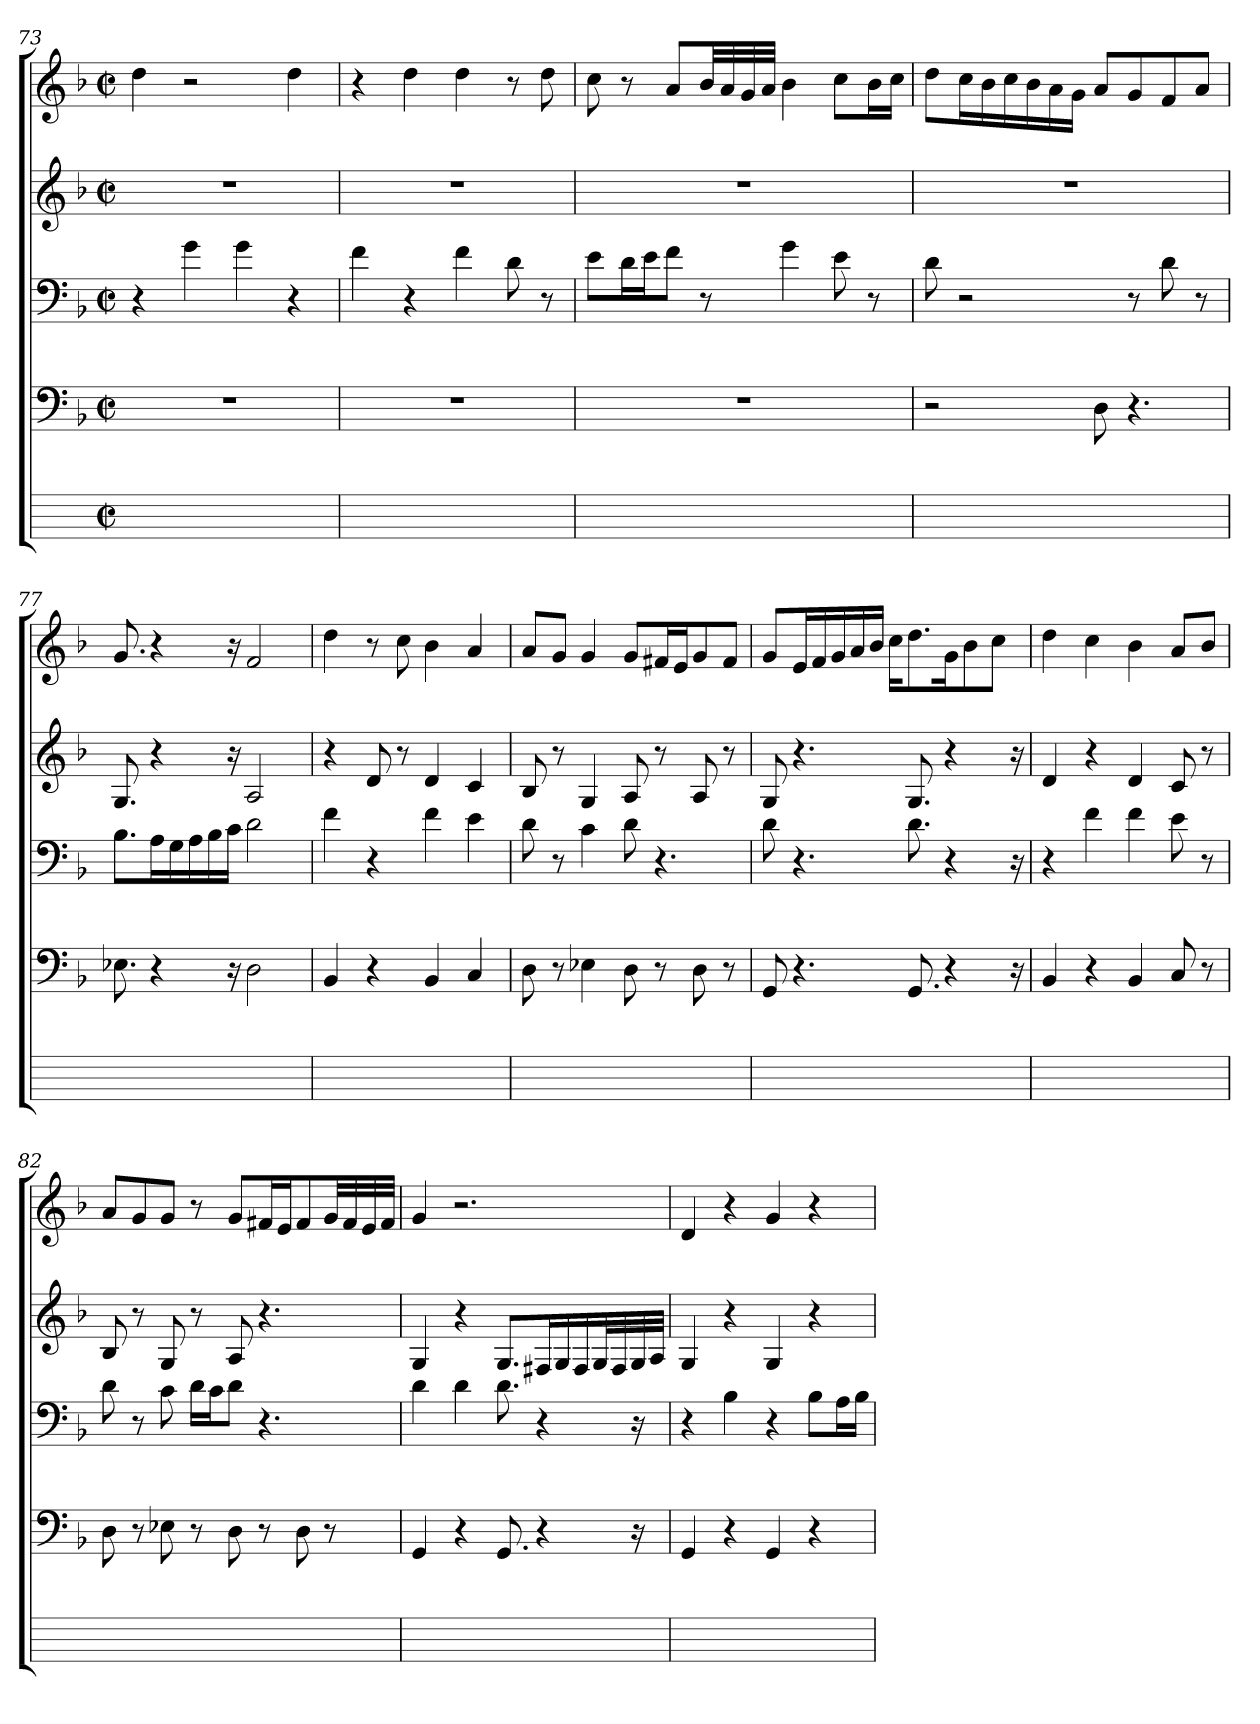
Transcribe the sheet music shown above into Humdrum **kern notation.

**kern	**kern	**kern	**kern	**kern
*part5	*part4	*part3	*part2	*part1
*staff5	*staff4	*staff3	*staff2	*staff1
*	*clefF4	*clefF4	*clefG2	*clefG2
*	*k[b-]	*k[b-]	*k[b-]	*k[b-]
*	*F:	*F:	*F:	*F:
*M2/2	*M2/2	*M2/2	*M2/2	*M2/2
*met(c|)	*met(c|)	*met(c|)	*met(c|)	*met(c|)
=73	=73	=73	=73	=73
1ryy	1r	4r	1r	4dd
.	.	4g	.	2r
.	.	4g	.	.
.	.	4r	.	4dd
=74	=74	=74	=74	=74
1ryy	1r	4f	1r	4r
.	.	4r	.	4dd
.	.	4fi	.	4dd
.	.	8d	.	8r
.	.	8r	.	8ddj
=75	=75	=75	=75	=75
1ryy	1r	8eL	1r	8cc
.	.	16djL	.	8r
.	.	16ejJ	.	.
.	.	8fJ	.	8aL
.	.	8r	.	32b-jLL
.	.	.	.	32aj
.	.	.	.	32gj
.	.	.	.	32ajJJJ
.	.	4g	.	4b-
.	.	8e	.	8ccL
.	.	8r	.	16b-jL
.	.	.	.	16ccjJJ
=76	=76	=76	=76	=76
1ryy	2r	8d	1r	8ddL
.	.	2r	.	16ccjL
.	.	.	.	16b-j
.	.	.	.	16ccZ
.	.	.	.	16b-j
.	.	.	.	16aj
.	.	.	.	16gjJJ
.	8D	.	.	8aL
.	4.r	8r	.	8gj
.	.	8d	.	8f
.	.	8r	.	8ajJ
=77	=77	=77	=77	=77
1ryy	8.E-X	8.B-L	8.G	8.g
.	4r	16AjL	4r	4r
.	.	16Gj	.	.
.	.	16Aj	.	.
.	.	16B-i	.	.
.	16r	16cjJJ	16r	16r
.	2D	2d	2A	2f
=78	=78	=78	=78	=78
1ryy	4BB-	4f	4r	4dd
.	4r	4r	8d	8r
.	.	.	8r	8cc
.	4BB-i	4fi	4di	4b-
.	4C	4e	4c	4a
=79	=79	=79	=79	=79
1ryy	8D	8d	8B-	8aiL
.	8r	8r	8r	8gjJ
.	4E-X	4c	4G	4g
.	8D	8d	8A	8giL
.	8r	4.r	8r	16f#XjL
.	.	.	.	16ejJ
.	8D	.	8A	8gi
.	8r	.	8r	8f#jJ
=80	=80	=80	=80	=80
1ryy	8GG	8di	8G	8gL
.	4.r	4.r	4.r	16ejL
.	.	.	.	16fj
.	.	.	.	16gi
.	.	.	.	16aj
.	.	.	.	16b-jJJ
.	.	.	.	16ccjKL
.	8.GGi	8.d	8.Gi	8.dd
.	4r	4r	4r	16gjk
.	.	.	.	8b-j
.	.	.	.	8ccjJ
.	16r	16r	16r	.
=81	=81	=81	=81	=81
1ryy	4BB-	4r	4d	4ddi
.	4r	4f	4r	4cc
.	4BB-i	4fi	4di	4b-
.	8C	8e	8c	8aL
.	8r	8r	8r	8b-jJ
=82	=82	=82	=82	=82
1ryy	8D	8d	8B-	8aiL
.	8r	8r	8r	8gj
.	8E-X	8c	8G	8gJ
.	8r	16djLL	8r	8r
.	.	16cjJ	.	.
.	8D	8dJ	8A	8giL
.	8r	4.r	4.r	16f#XjL
.	.	.	.	16ejJ
.	8D	.	.	8f#
.	8r	.	.	32gjLL
.	.	.	.	32f#j
.	.	.	.	32ej
.	.	.	.	32f#jJJJ
=83	=83	=83	=83	=83
1ryy	4GG	4di	4G	4g
.	4r	4d	4r	2.r
.	8.GGi	8.d	8.GiL	.
.	4r	4r	16F#XjL	.
.	.	.	16Gj	.
.	.	.	16F#j	.
.	.	.	32GjL	.
.	.	.	32F#j	.
.	16r	16r	32Gj	.
.	.	.	32AjJJJ	.
=84	=84	=84	=84	=84
1ryy	4GGi	4r	4Gi	4d
.	4r	4B-	4r	4r
.	4GGi	4r	4Gi	4g
.	4r	8B-L	4r	4r
.	.	16AjL	.	.
.	.	16B-jJJ	.	.
=	=	=	=	=
*-	*-	*-	*-	*-
